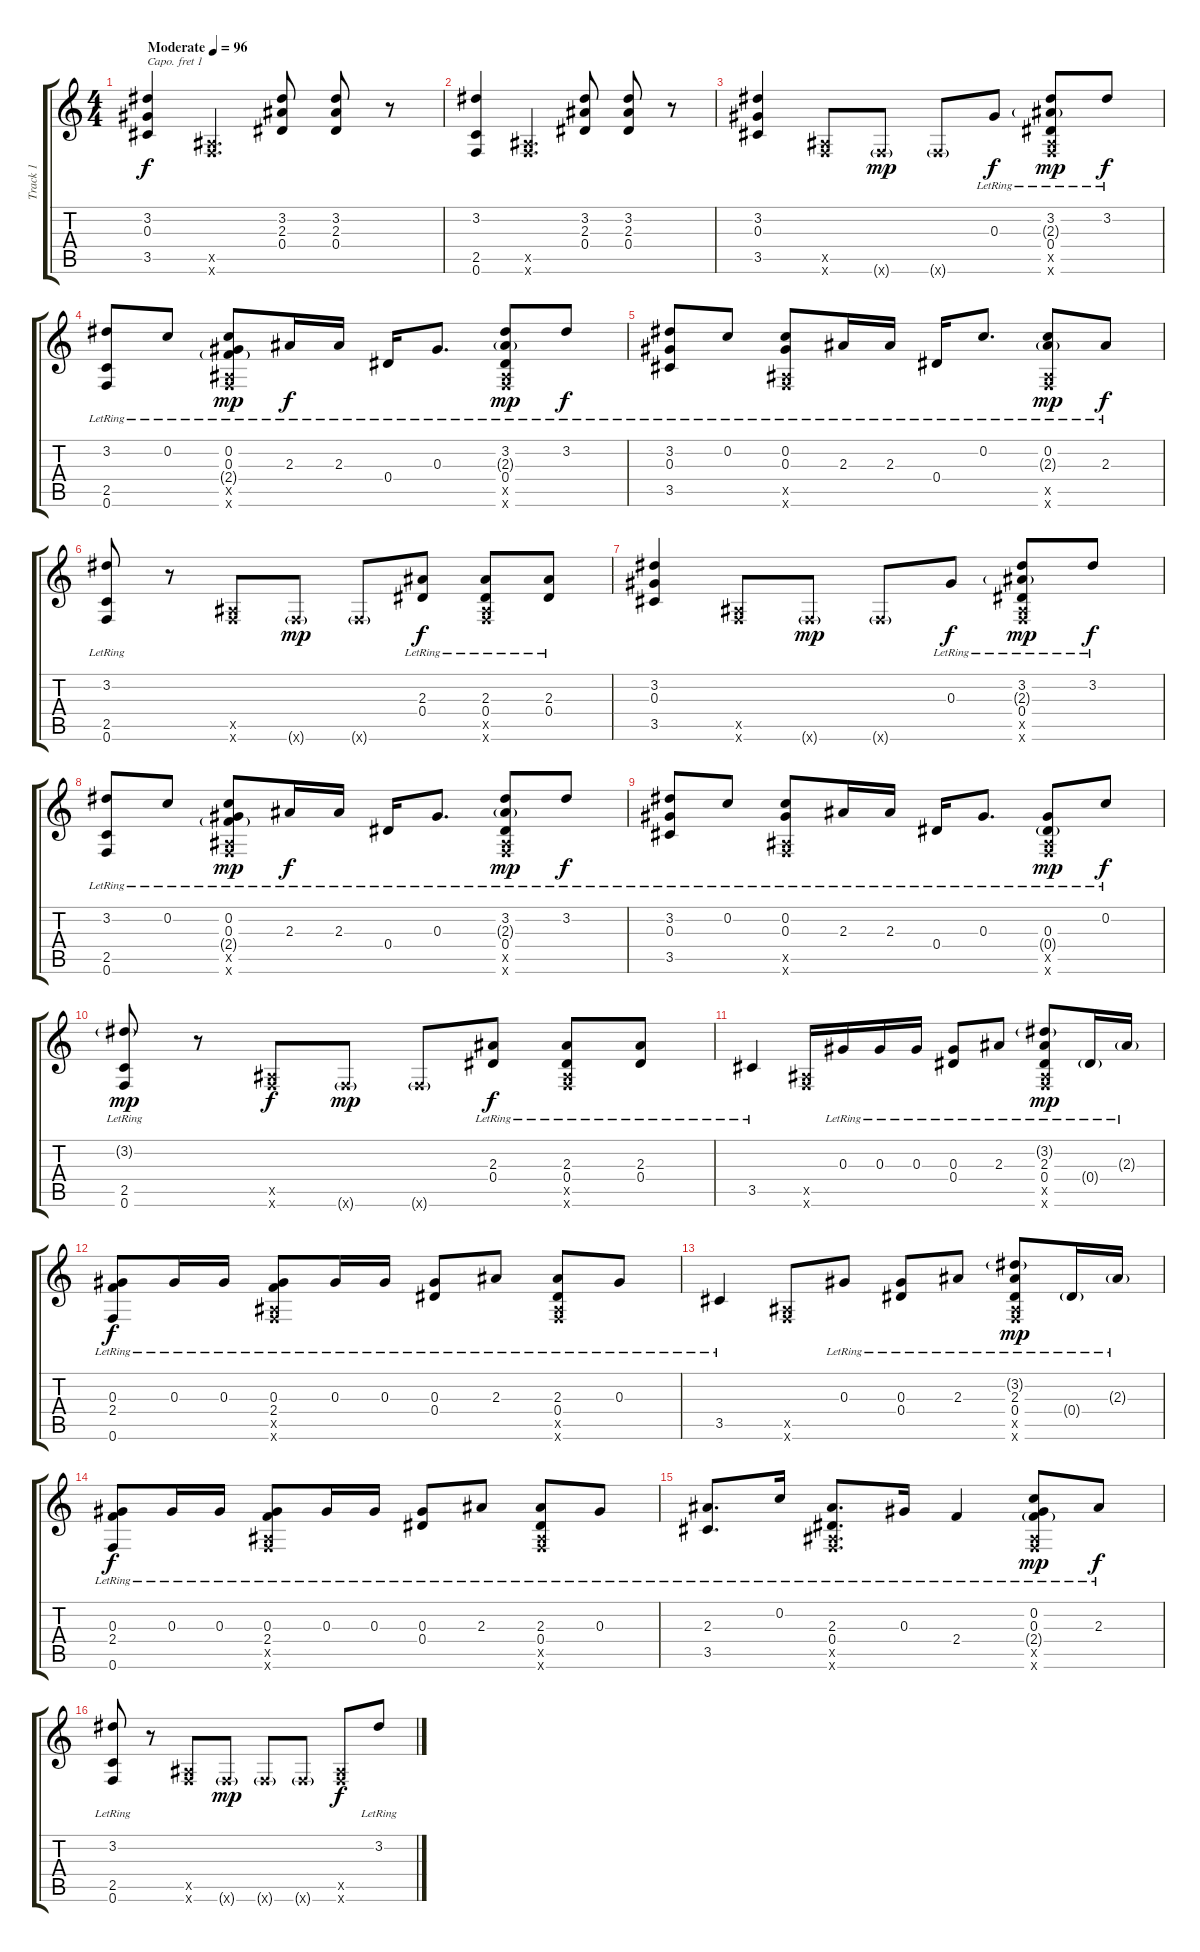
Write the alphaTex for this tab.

\track ("Track 1" "Track 1") {instrument acousticguitarsteel}
\staff {score tabs}
\capo 1
\tuning (E4 B3 G3 D3 A2 E2) {hide}
\ts (4 4)
\tempo (96 "Moderate")
\clef g2
\ks c
(3.2 0.3 3.5).4{dy f instrument acousticguitarsteel} (0.5{x} 0.6{x}).4{d} (3.2 2.3 0.4).8 (3.2 2.3 0.4).8 r.8 |
(3.2 2.5 0.6).4 (0.5{x} 0.6{x}).4{d} (3.2 2.3 0.4).8 (3.2 2.3 0.4).8 r.8 |
(3.2 0.3 3.5).4 (0.5{x} 0.6{x}).8 0.6{g x}.8{dy mp} 0.6{g x}.8 0.3{lr}.8{dy f} (3.2{lr} 2.3{g lr} 0.4{lr} 0.5{x} 0.6{x}).8{dy mp} 3.2{lr}.8{dy f} |
(3.2 2.5{lr} 0.6{lr}).8 0.2{lr}.8 (0.2{lr} 0.3{lr} 2.4{g} 0.5{x} 0.6{x}).8{dy mp} 2.3{lr}.16{dy f} 2.3{lr}.16 0.4{lr}.16 0.3{lr}.8{d} (3.2{lr} 2.3{g lr} 0.4{lr} 0.5{x} 0.6{x}).8{dy mp} 3.2{lr}.8{dy f} |
(3.2{lr} 0.3{lr} 3.5{lr}).8 0.2{lr}.8 (0.2{lr} 0.3{lr} 0.5{x} 0.6{x}).8 2.3{lr}.16 2.3{lr}.16 0.4{lr}.16 0.2{lr}.8{d} (0.2{lr} 2.3{g} 0.5{x} 0.6{x}).8{dy mp} 2.3{lr}.8{dy f} |
(3.2{lr} 2.5{lr} 0.6{lr}).8 r.8 (0.5{x} 0.6{x}).8 0.6{g x}.8{dy mp} 0.6{g x}.8 (2.3{lr} 0.4{lr}).8{dy f} (2.3{lr} 0.4{lr} 0.5{x} 0.6{x}).8 (2.3 0.4{lr}).8 |
(3.2 0.3 3.5).4 (0.5{x} 0.6{x}).8 0.6{g x}.8{dy mp} 0.6{g x}.8 0.3{lr}.8{dy f} (3.2{lr} 2.3{g lr} 0.4{lr} 0.5{x} 0.6{x}).8{dy mp} 3.2{lr}.8{dy f} |
(3.2 2.5{lr} 0.6{lr}).8 0.2{lr}.8 (0.2{lr} 0.3{lr} 2.4{g} 0.5{x} 0.6{x}).8{dy mp} 2.3{lr}.16{dy f} 2.3{lr}.16 0.4{lr}.16 0.3{lr}.8{d} (3.2{lr} 2.3{g lr} 0.4{lr} 0.5{x} 0.6{x}).8{dy mp} 3.2{lr}.8{dy f} |
(3.2{lr} 0.3{lr} 3.5{lr}).8 0.2{lr}.8 (0.2{lr} 0.3{lr} 0.5{x} 0.6{x}).8 2.3{lr}.16 2.3{lr}.16 0.4{lr}.16 0.3{lr}.8{d} (0.3{lr} 0.4{g} 0.5{x} 0.6{x}).8{dy mp} 0.2{lr}.8{dy f} |
(3.2{g lr} 2.5{lr} 0.6{lr}).8{dy mp} r.8 (0.5{x} 0.6{x}).8{dy f} 0.6{g x}.8{dy mp} 0.6{g x}.8 (2.3{lr} 0.4{lr}).8{dy f} (2.3{lr} 0.4{lr} 0.5{x} 0.6{x}).8 (2.3 0.4{lr}).8 |
3.5{lr}.4 (0.5{x} 0.6{x}).16 0.3{lr}.16 0.3{lr}.16 0.3{lr}.16 (0.3{lr} 0.4{lr}).8 2.3{lr}.8 (3.2{g lr} 2.3{lr} 0.4{lr} 0.5{x} 0.6{x}).8{dy mp} 0.4{g lr}.16 2.3{g lr}.16 |
(0.3{lr} 2.4{lr} 0.6{lr}).8{dy f} 0.3{lr}.16 0.3{lr}.16 (0.3{lr} 2.4{lr} 0.5{x} 0.6{x}).8 0.3{lr}.16 0.3{lr}.16 (0.3{lr} 0.4{lr}).8 2.3{lr}.8 (2.3{lr} 0.4{lr} 0.5{x} 0.6{x}).8 0.3{lr}.8 |
3.5{lr}.4 (0.5{x} 0.6{x}).8 0.3{lr}.8 (0.3{lr} 0.4).8 2.3{lr}.8 (3.2{g lr} 2.3{lr} 0.4{lr} 0.5{x} 0.6{x}).8{dy mp} 0.4{g lr}.16 2.3{g lr}.16 |
(0.3{lr} 2.4{lr} 0.6{lr}).8{dy f} 0.3{lr}.16 0.3{lr}.16 (0.3{lr} 2.4{lr} 0.5{x} 0.6{x}).8 0.3{lr}.16 0.3{lr}.16 (0.3{lr} 0.4{lr}).8 2.3{lr}.8 (2.3{lr} 0.4{lr} 0.5{x} 0.6{x}).8 0.3{lr}.8 |
(2.3{lr} 3.5{lr}).8{d} 0.2{lr}.16 (2.3{lr} 0.4{lr} 0.5{x} 0.6{x}).8{d} 0.3{lr}.16 2.4{lr}.4 (0.2{lr} 0.3{lr} 2.4{g lr} 0.5{x} 0.6{x}).8{dy mp} 2.3{lr}.8{dy f} |
(3.2{lr} 2.5{lr} 0.6{lr}).8 r.8 (0.5{x} 0.6{x}).8 0.6{g x}.8{dy mp} 0.6{g x}.8 0.6{g x}.8 (0.5{x} 0.6{x}).8{dy f} 3.2{lr}.8
